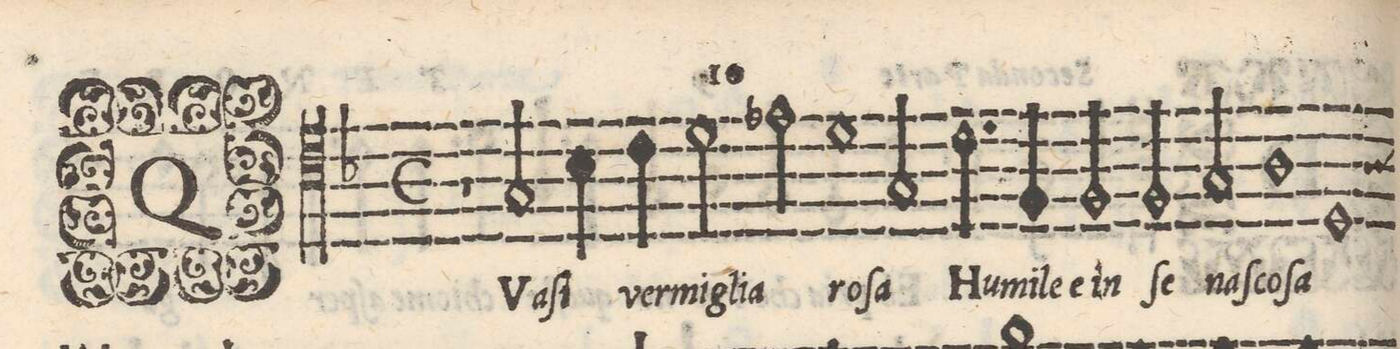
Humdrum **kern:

**kern	**text
*I"TENORE	*
*clefC4	*
*k[b-]	*
*met(C)	*
*M2/1	*
1r	.
2G/	QVa-
4B-\	-ſi
4c\	ver-
=2-	=2-
2d\	-mi-
2e-X\	-glia
1d	ro-
=3-	=3-
2G/	-ſa
2.c\	Hu-
4F/	-mi-
2F/	le e in
=4-	=4-
2F/	ſe
2G/	na-
1A	-ſco-
=5-	=5-
1D	-ſa
*-	*-
